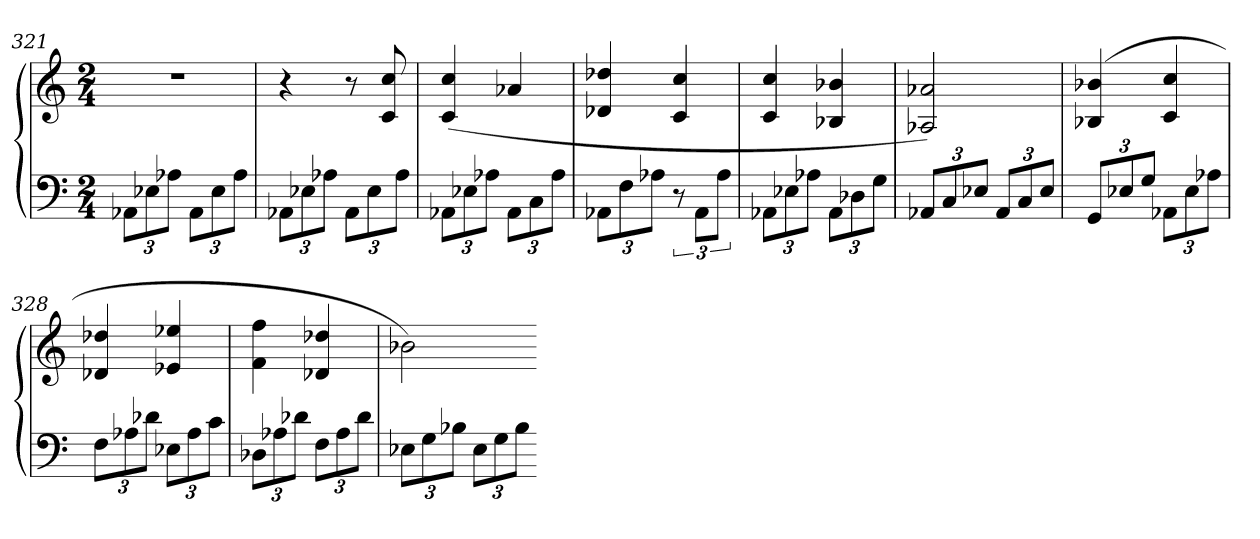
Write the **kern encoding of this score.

**kern	**kern
*part1	*part1
*staff2	*staff1
*clefF4	*clefG2
*k[]	*k[]
*C:	*C:
*M2/4	*M2/4
=321	=321
12AA-XL	2r
12E-X	.
12A-XJ	.
12AA-L	.
12E-	.
12A-J	.
=322	=322
12AA-XL	4r
12E-X	.
12A-XJ	.
12AA-L	8r
12E-	.
.	8c 8cc
12A-J	.
=323	=323
12AA-XL	(4c 4cc
12E-X	.
12A-XJ	.
12AA-L	4a-X
12C	.
12A-J	.
=324	=324
12AA-XL	4d-X 4dd-X
12F	.
12A-XJ	.
12r	4c 4cc
12AA-L	.
12A-J	.
=325	=325
12AA-XL	4c 4cc
12E-X	.
12A-XJ	.
12AA-L	4B-X 4b-X
12D-X	.
12GJ	.
=326	=326
12AA-XL	2A-X 2a-X)
12C	.
12E-XJ	.
12AA-L	.
12C	.
12E-J	.
=327	=327
12GGL	(4B-X 4b-X
12E-X	.
12GJ	.
12AA-XL	4c 4cc
12E-	.
12A-XJ	.
=328	=328
12FL	4d-X 4dd-X
12A-X	.
12d-XJ	.
12E-XL	4e-X 4ee-X
12A-	.
12cJ	.
=329	=329
12D-XL	4f 4ff
12A-X	.
12d-XJ	.
12FL	4d-X 4dd-X
12A-	.
12d-J	.
=330	=330
12E-XL	2b-X)
12G	.
12B-XJ	.
12E-L	.
12G	.
12B-J	.
=-	=-
*-	*-
